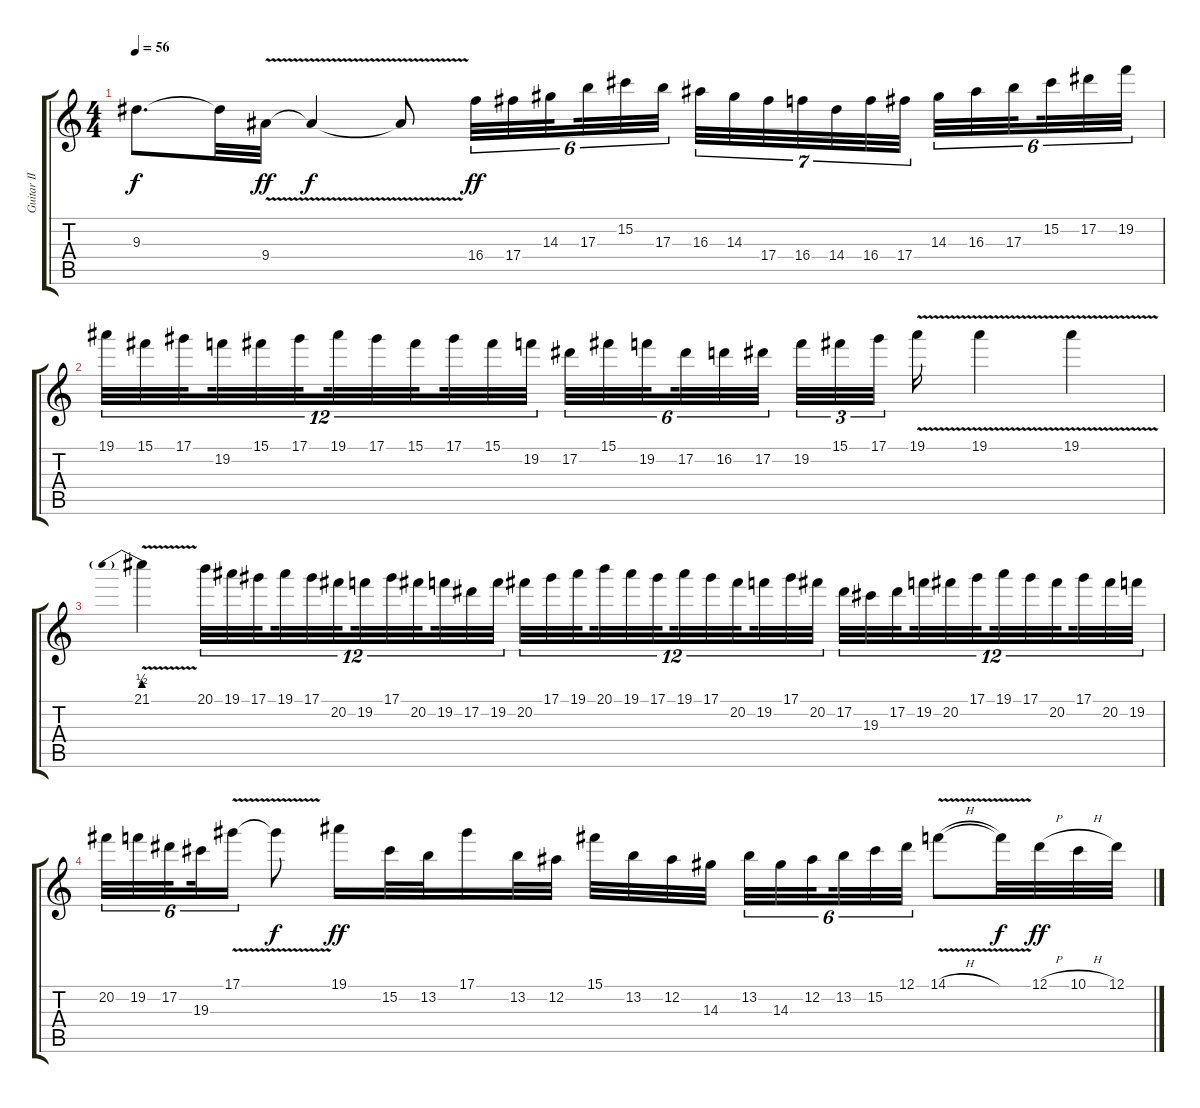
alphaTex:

\track ("Guitar II" "Guitar II") {instrument overdrivenguitar}
\staff {score tabs}
\tuning (Eb4 Bb3 Gb3 Db3 Ab2 Eb2) {hide}
\ts (4 4)
\tempo 56
\clef g2
\ks c
9.3{t}.8{d dy f} 9.3{t}.32 9.4{v}.32{dy ff} 9.4{v t}.4{dy f} 9.4{t}.8 16.4.32{tu (6 4) dy ff} 17.4.32{tu (6 4)} 14.3.32{tu (6 4) beam splitsecondary} 17.3.32{tu (6 4)} 15.2.32{tu (6 4)} 17.3.32{tu (6 4)} 16.3.32{tu (7 4)} 14.3.32{tu (7 4)} 17.4.32{tu (7 4)} 16.4.32{tu (7 4)} 14.4.32{tu (7 4)} 16.4.32{tu (7 4)} 17.4.32{tu (7 4) beam splitsecondary} 14.3.32{tu (6 4)} 16.3.32{tu (6 4)} 17.3.32{tu (6 4) beam splitsecondary} 15.2.32{tu (6 4)} 17.2.32{tu (6 4)} 19.2.32{tu (6 4)} |
19.1.32{tu (12 8)} 15.1.32{tu (12 8)} 17.1.32{tu (12 8) beam splitsecondary} 19.2.32{tu (12 8)} 15.1.32{tu (12 8)} 17.1.32{tu (12 8) beam splitsecondary} 19.1.32{tu (12 8)} 17.1.32{tu (12 8)} 15.1.32{tu (12 8) beam splitsecondary} 17.1.32{tu (12 8)} 15.1.32{tu (12 8)} 19.2.32{tu (12 8)} 17.2.32{tu (6 4)} 15.1.32{tu (6 4)} 19.2.32{tu (6 4) beam splitsecondary} 17.2.32{tu (6 4)} 16.2.32{tu (6 4)} 17.2.32{tu (6 4) beam splitsecondary} 19.2.32{tu (3 2)} 15.1.32{tu (3 2)} 17.1.32{tu (3 2) beam splitsecondary} 19.1{v}.16 19.1{v}.4 19.1{v}.4 |
21.1{be (prebend 0 2 60 2) v}.4 20.1.32{tu (12 8)} 19.1.32{tu (12 8)} 17.1.32{tu (12 8) beam splitsecondary} 19.1.32{tu (12 8)} 17.1.32{tu (12 8)} 20.2.32{tu (12 8) beam splitsecondary} 19.2.32{tu (12 8)} 17.1.32{tu (12 8)} 20.2.32{tu (12 8) beam splitsecondary} 19.2.32{tu (12 8)} 17.2.32{tu (12 8)} 19.2.32{tu (12 8)} 20.2.32{tu (12 8)} 17.1.32{tu (12 8)} 19.1.32{tu (12 8) beam splitsecondary} 20.1.32{tu (12 8)} 19.1.32{tu (12 8)} 17.1.32{tu (12 8) beam splitsecondary} 19.1.32{tu (12 8)} 17.1.32{tu (12 8)} 20.2.32{tu (12 8) beam splitsecondary} 19.2.32{tu (12 8)} 17.1.32{tu (12 8)} 20.2.32{tu (12 8)} 17.2.32{tu (12 8)} 19.3.32{tu (12 8)} 17.2.32{tu (12 8) beam splitsecondary} 19.2.32{tu (12 8)} 20.2.32{tu (12 8)} 17.1.32{tu (12 8) beam splitsecondary} 19.1.32{tu (12 8)} 17.1.32{tu (12 8)} 20.2.32{tu (12 8) beam splitsecondary} 17.1.32{tu (12 8)} 20.2.32{tu (12 8)} 19.2.32{tu (12 8)} |
20.2.32{tu (6 4)} 19.2.32{tu (6 4)} 17.2.32{tu (6 4) beam splitsecondary} 19.3.32{tu (6 4)} 17.1{v}.16{tu (6 4)} 17.1{t}.8{dy f} 19.1.16{dy ff} 15.2.32 13.2.32 17.1.16 13.2.32 12.2.32 15.1.32 13.2.32 12.2.32 14.3.32{beam splitsecondary} 13.2.32{tu (6 4)} 14.3.32{tu (6 4)} 12.2.32{tu (6 4) beam splitsecondary} 13.2.32{tu (6 4)} 15.2.32{tu (6 4)} 12.1.32{tu (6 4)} 14.1{v h}.8 14.1{t}.32{dy f} 12.1{h}.32{dy ff} 10.1{h}.32 12.1.32
